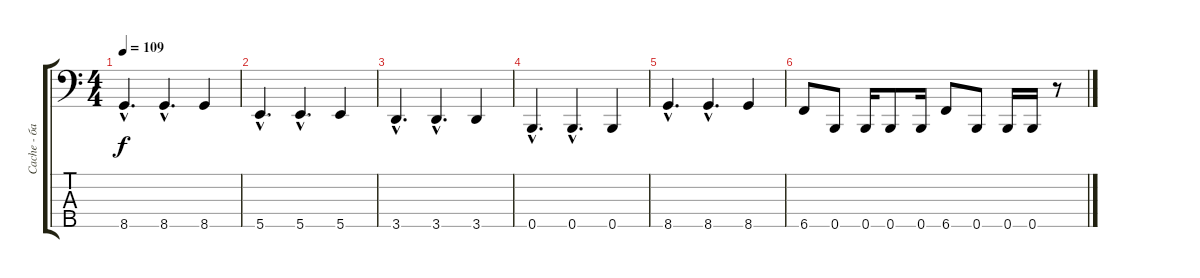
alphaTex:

\track ("Сache - бас [сэмплы]" "Сache - ба") {instrument electricbasspick}
\staff {score tabs}
\tuning (A2 E2 B1 Gb1 B0) {hide}
\ts (4 4)
\tempo 109
\clef f4
\ks c
8.5{hac}.4{d dy f} 8.5{hac}.4{d} 8.5.4 |
5.5{hac}.4{d} 5.5{hac}.4{d} 5.5.4 |
3.5{hac}.4{d} 3.5{hac}.4{d} 3.5.4 |
0.5{hac}.4{d} 0.5{hac}.4{d} 0.5.4 |
8.5{hac}.4{d} 8.5{hac}.4{d} 8.5.4 |
6.5.8 0.5.8 0.5.16 0.5.8 0.5.16 6.5.8 0.5.8 0.5.16 0.5.16 r.8
